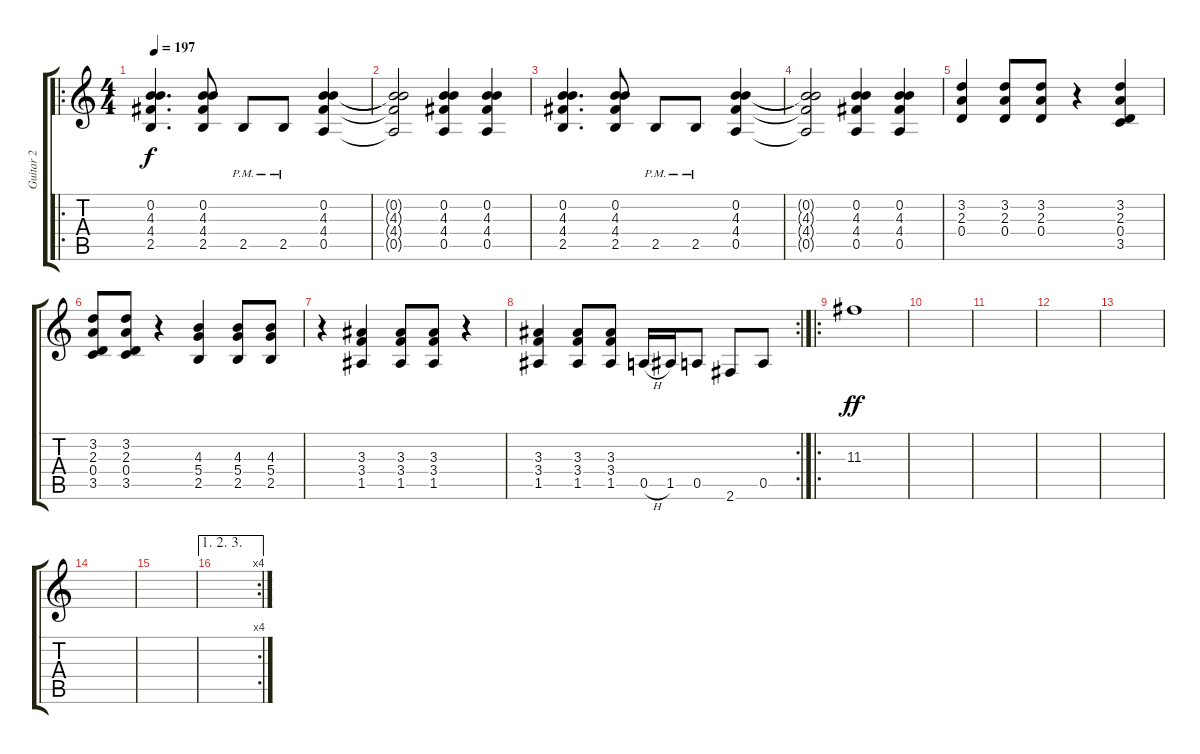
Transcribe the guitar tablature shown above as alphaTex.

\track ("Guitar 2" "Guitar 2") {instrument overdrivenguitar}
\staff {score tabs}
\tuning (E4 B3 G3 D3 A2 E2) {hide}
\ro
\ts (4 4)
\tempo 197
\clef g2
\ks c
(0.2 4.3 4.4 2.5).4{d dy f} (0.2 4.3 4.4 2.5).8 2.5{pm}.8 2.5{pm}.8 (0.2 4.3 4.4 0.5).4 |
(0.2{t} 4.3{t} 4.4{t} 0.5{t}).2 (0.2 4.3 4.4 0.5).4 (0.2 4.3 4.4 0.5).4 |
(0.2 4.3 4.4 2.5).4{d} (0.2 4.3 4.4 2.5).8 2.5{pm}.8 2.5{pm}.8 (0.2 4.3 4.4 0.5).4 |
(0.2{t} 4.3{t} 4.4{t} 0.5{t}).2 (0.2 4.3 4.4 0.5).4 (0.2 4.3 4.4 0.5).4 |
(3.2 2.3 0.4).4 (3.2 2.3 0.4).8 (3.2 2.3 0.4).8 r.4 (3.2 2.3 0.4 3.5).4 |
(3.2 2.3 0.4 3.5).8 (3.2 2.3 0.4 3.5).8 r.4 (4.3 5.4 2.5).4 (4.3 5.4 2.5).8 (4.3 5.4 2.5).8 |
r.4 (3.3 3.4 1.5).4 (3.3 3.4 1.5).8 (3.3 3.4 1.5).8 r.4 |
\rc 2
(3.3 3.4 1.5).4 (3.3 3.4 1.5).8 (3.3 3.4 1.5).8 0.5{h}.16 1.5.16 0.5.8 2.6.8 0.5.8 |
\ro
11.3.1{dy ff} |
|
|
|
|
|
|
\ae (1 2 3)
\rc 4
